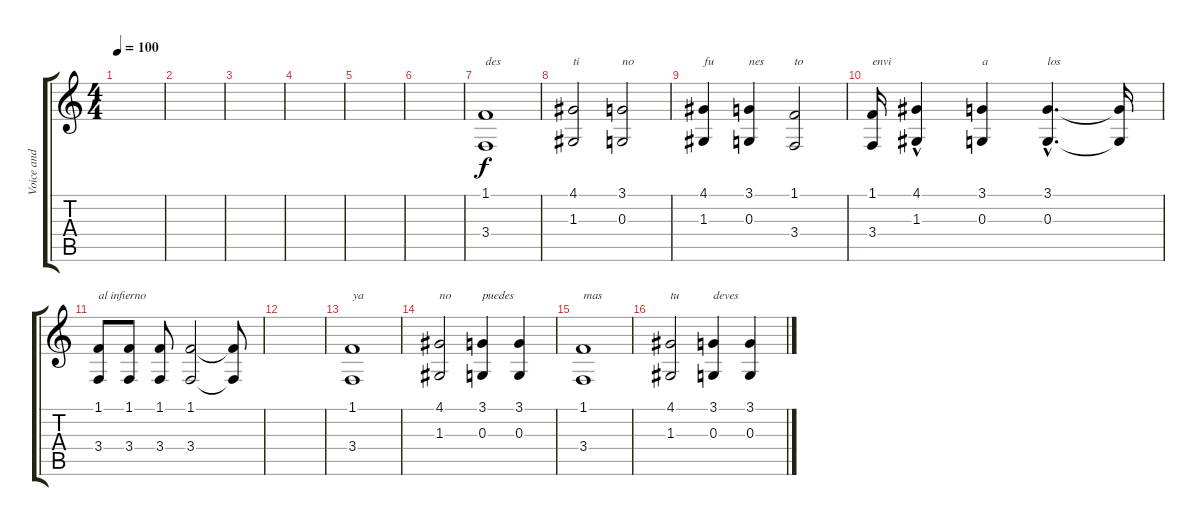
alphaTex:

\track ("Voice and lyrics" "Voice and ") {instrument lead6voice}
\staff {score tabs}
\tuning (E4 B3 G3 D3 A2 E2) {hide}
\ts (4 4)
\tempo 100
\clef g2
\ks c
|
|
|
|
|
|
(1.1 3.4).1{txt "des" dy f} |
(4.1 1.3).2{txt "ti"} (3.1 0.3).2{txt "no"} |
(4.1 1.3).4{txt "fu"} (3.1 0.3).4{txt "nes"} (1.1 3.4).2{txt "to"} |
(1.1 3.4).16{txt "envi"} (4.1{hac} 1.3).4 (3.1 0.3).4{txt "a"} (3.1{hac} 0.3{hac}).4{d txt "los"} (3.1{t} 0.3{t}).16 |
(1.1 3.4).8{txt "al infierno"} (1.1 3.4).8 (1.1 3.4).8 (1.1 3.4).2 (1.1{t} 3.4{t}).8 |
|
(1.1 3.4).1{txt "ya"} |
(4.1 1.3).2{txt "no"} (3.1 0.3).4{txt "puedes"} (3.1 0.3).4 |
(1.1 3.4).1{txt "mas"} |
(4.1 1.3).2{txt "tu"} (3.1 0.3).4{txt "deves"} (3.1 0.3).4
